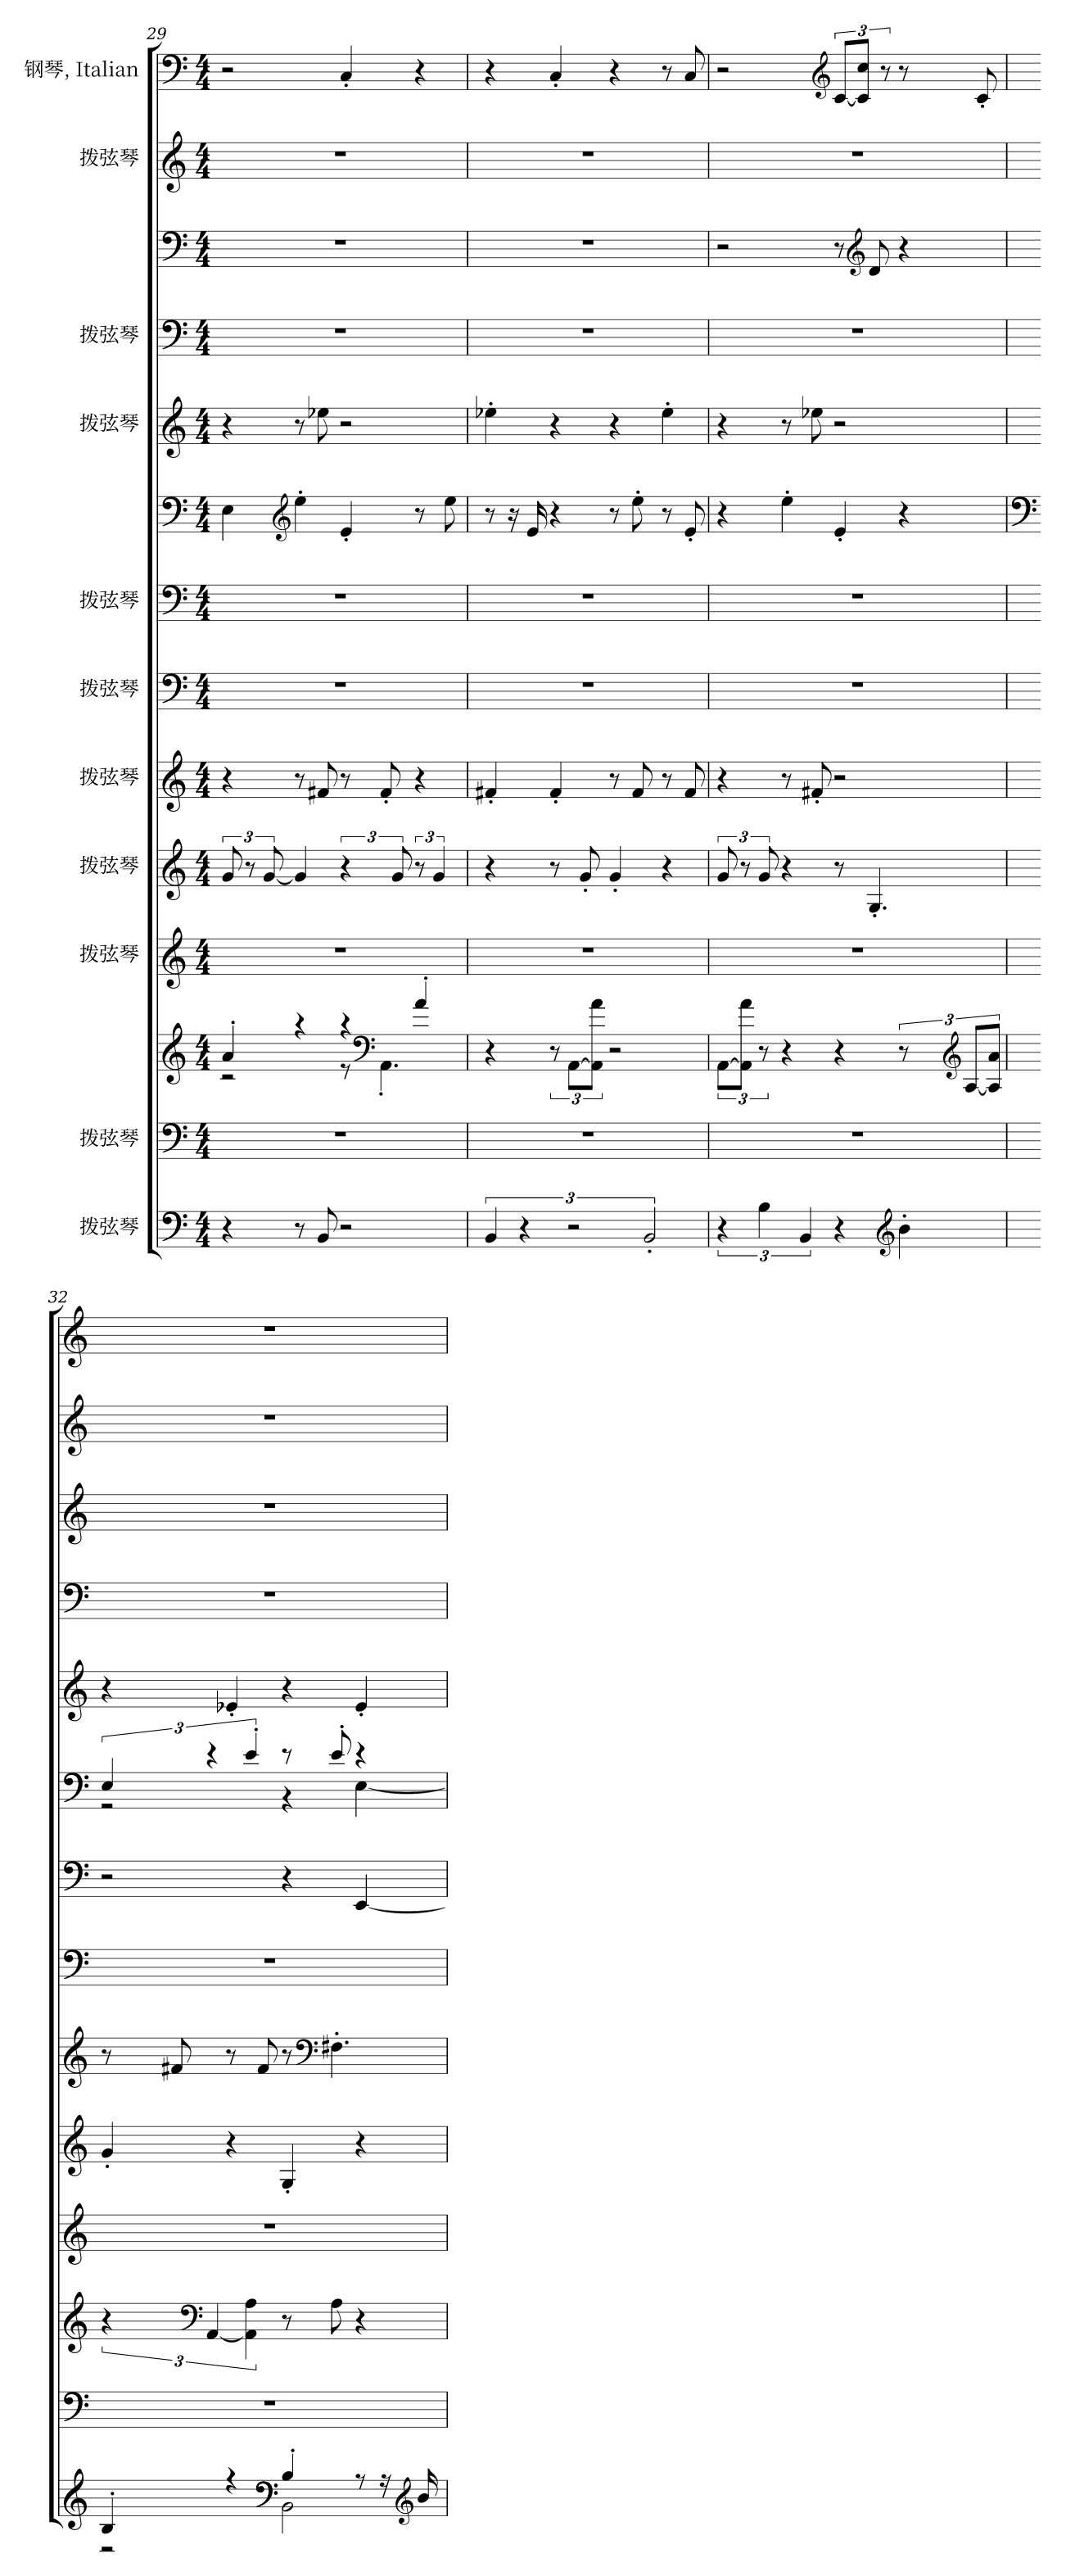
**kern	**kern	**kern	**kern	**kern	**kern	**kern	**kern	**kern	**kern	**kern	**kern	**kern	**kern
*part11	*part10	*part10	*part9	*part8	*part7	*part6	*part5	*part5	*part4	*part3	*part3	*part2	*part1
*staff14	*staff13	*staff12	*staff11	*staff10	*staff9	*staff8	*staff7	*staff6	*staff5	*staff4	*staff3	*staff2	*staff1
*I"拨弦琴	*I"拨弦琴	*	*I"拨弦琴	*I"拨弦琴	*I"拨弦琴	*I"拨弦琴	*I"拨弦琴	*	*I"拨弦琴	*I"拨弦琴	*	*I"拨弦琴	*I"钢琴, Italian
*clefF4	*clefF4	*clefG2	*clefG2	*clefG2	*clefG2	*clefF4	*clefF4	*clefF4	*clefG2	*clefF4	*clefF4	*clefG2	*clefF4
*k[]	*k[]	*k[]	*k[]	*k[]	*k[]	*k[]	*k[]	*k[]	*k[]	*k[]	*k[]	*k[]	*k[]
*M4/4	*M4/4	*M4/4	*M4/4	*M4/4	*M4/4	*M4/4	*M4/4	*M4/4	*M4/4	*M4/4	*M4/4	*M4/4	*M4/4
=29	=29	=29	=29	=29	=29	=29	=29	=29	=29	=29	=29	=29	=29
*	*	*^	*	*	*	*	*	*	*	*	*	*	*
4r	1r	4a'/	2r	1r	12g/	4r	1r	1r	4E\	4r	1r	1r	1r	2r
.	.	.	.	.	12r	.	.	.	.	.	.	.	.	.
.	.	.	.	.	[12g/	.	.	.	.	.	.	.	.	.
*	*	*	*	*	*	*	*	*	*clefG2	*	*	*	*	*
8r	.	4r	.	.	4g/]	8r	.	.	4ee'\	8r	.	.	.	.
8BB/	.	.	.	.	.	8f#X/	.	.	.	8ee-X\	.	.	.	.
2r	.	4r	8r	.	6r	8r	.	.	4e'/	2r	.	.	.	4C'/
*	*	*clefF4	*	*	*	*	*	*	*	*	*	*	*	*
.	.	.	4.AA'\	.	.	8f#'/	.	.	.	.	.	.	.	.
.	.	.	.	.	12g/	.	.	.	.	.	.	.	.	.
.	.	4a'/	.	.	12r	4r	.	.	8r	.	.	.	.	4r
.	.	.	.	.	6g/	.	.	.	.	.	.	.	.	.
.	.	.	.	.	.	.	.	.	8ee\	.	.	.	.	.
*	*	*v	*v	*	*	*	*	*	*	*	*	*	*	*
=30	=30	=30	=30	=30	=30	=30	=30	=30	=30	=30	=30	=30	=30
6BB/	1r	4r	1r	4r	4f#X'/	1r	1r	8r	4ee-X'\	1r	1r	1r	4r
.	.	.	.	.	.	.	.	16r	.	.	.	.	.
6r	.	.	.	.	.	.	.	.	.	.	.	.	.
.	.	.	.	.	.	.	.	16e/	.	.	.	.	.
.	.	12r	.	8r	4f#'/	.	.	4r	4r	.	.	.	4C'/
3r	.	[12AA\L	.	.	.	.	.	.	.	.	.	.	.
.	.	.	.	8g'/	.	.	.	.	.	.	.	.	.
.	.	12AA\] 12a\J	.	.	.	.	.	.	.	.	.	.	.
.	.	2r	.	4g'/	8r	.	.	8r	4r	.	.	.	4r
.	.	.	.	.	8f#/	.	.	8ee'\	.	.	.	.	.
3BB'/	.	.	.	.	.	.	.	.	.	.	.	.	.
.	.	.	.	4r	8r	.	.	8r	4ee-'\	.	.	.	8r
.	.	.	.	.	8f#/	.	.	8e'/	.	.	.	.	8C/
!!LO:PB:g=z
=31	=31	=31	=31	=31	=31	=31	=31	=31	=31	=31	=31	=31	=31
6r	1r	[12AA\L	1r	12g/	4r	1r	1r	4r	4r	1r	2r	1r	2r
.	.	12AA\] 12a\J	.	12r	.	.	.	.	.	.	.	.	.
6B\	.	12r	.	12g/	.	.	.	.	.	.	.	.	.
.	.	4r	.	4r	8r	.	.	4ee'\	8r	.	.	.	.
6BB/	.	.	.	.	.	.	.	.	.	.	.	.	.
.	.	.	.	.	8f#X'/	.	.	.	8ee-X\	.	.	.	.
*	*	*	*	*	*	*	*	*	*	*	*	*	*clefG2
4r	.	4r	.	8r	2r	.	.	4e'/	2r	.	8r	.	[12c/L
.	.	.	.	.	.	.	.	.	.	.	.	.	12c/] 12cc/J
*	*	*	*	*	*	*	*	*	*	*	*clefG2	*	*
.	.	.	.	4.G'/	.	.	.	.	.	.	8d/	.	.
.	.	.	.	.	.	.	.	.	.	.	.	.	12r
*clefG2	*	*	*	*	*	*	*	*	*	*	*	*	*
4b'\	.	12r	.	.	.	.	.	4r	.	.	4r	.	8r
*	*	*clefG2	*	*	*	*	*	*	*	*	*	*	*
.	.	[12A/L	.	.	.	.	.	.	.	.	.	.	.
.	.	.	.	.	.	.	.	.	.	.	.	.	8c'/
.	.	12A/] 12a/J	.	.	.	.	.	.	.	.	.	.	.
=32	=32	=32	=32	=32	=32	=32	=32	=32	=32	=32	=32	=32	=32
*	*	*	*	*	*	*	*	*clefF4	*	*	*	*	*
*^	*	*	*	*	*	*	*	*^	*	*	*	*	*
4B'/	2r	1r	6r	1r	4g'/	8r	1r	2r	6E/	2r	4r	1r	1r	1r	1r
.	.	.	.	.	.	8f#X/	.	.	.	.	.	.	.	.	.
*	*	*	*clefF4	*	*	*	*	*	*	*	*	*	*	*	*
.	.	.	[6AA/	.	.	.	.	.	6r	.	.	.	.	.	.
4r	.	.	.	.	4r	8r	.	.	.	.	4e-X'/	.	.	.	.
.	.	.	6AA\] 6A\	.	.	.	.	.	6e'/	.	.	.	.	.	.
.	.	.	.	.	.	8f#/	.	.	.	.	.	.	.	.	.
*clefF4	*	*	*	*	*	*	*	*	*	*	*	*	*	*	*
4B'/	2BB\	.	8r	.	4G'/	8r	.	4r	8r	4r	4r	.	.	.	.
*	*	*	*	*	*	*clefF4	*	*	*	*	*	*	*	*	*
.	.	.	8A\	.	.	4.F#X'\	.	.	8e'/	.	.	.	.	.	.
8r	.	.	4r	.	4r	.	.	[4EE/	4r	[4E\	4e-'/	.	.	.	.
16r	.	.	.	.	.	.	.	.	.	.	.	.	.	.	.
*clefG2	*	*	*	*	*	*	*	*	*	*	*	*	*	*	*
16b/	.	.	.	.	.	.	.	.	.	.	.	.	.	.	.
*v	*v	*	*	*	*	*	*	*	*v	*v	*	*	*	*	*
=	=	=	=	=	=	=	=	=	=	=	=	=	=
*-	*-	*-	*-	*-	*-	*-	*-	*-	*-	*-	*-	*-	*-
